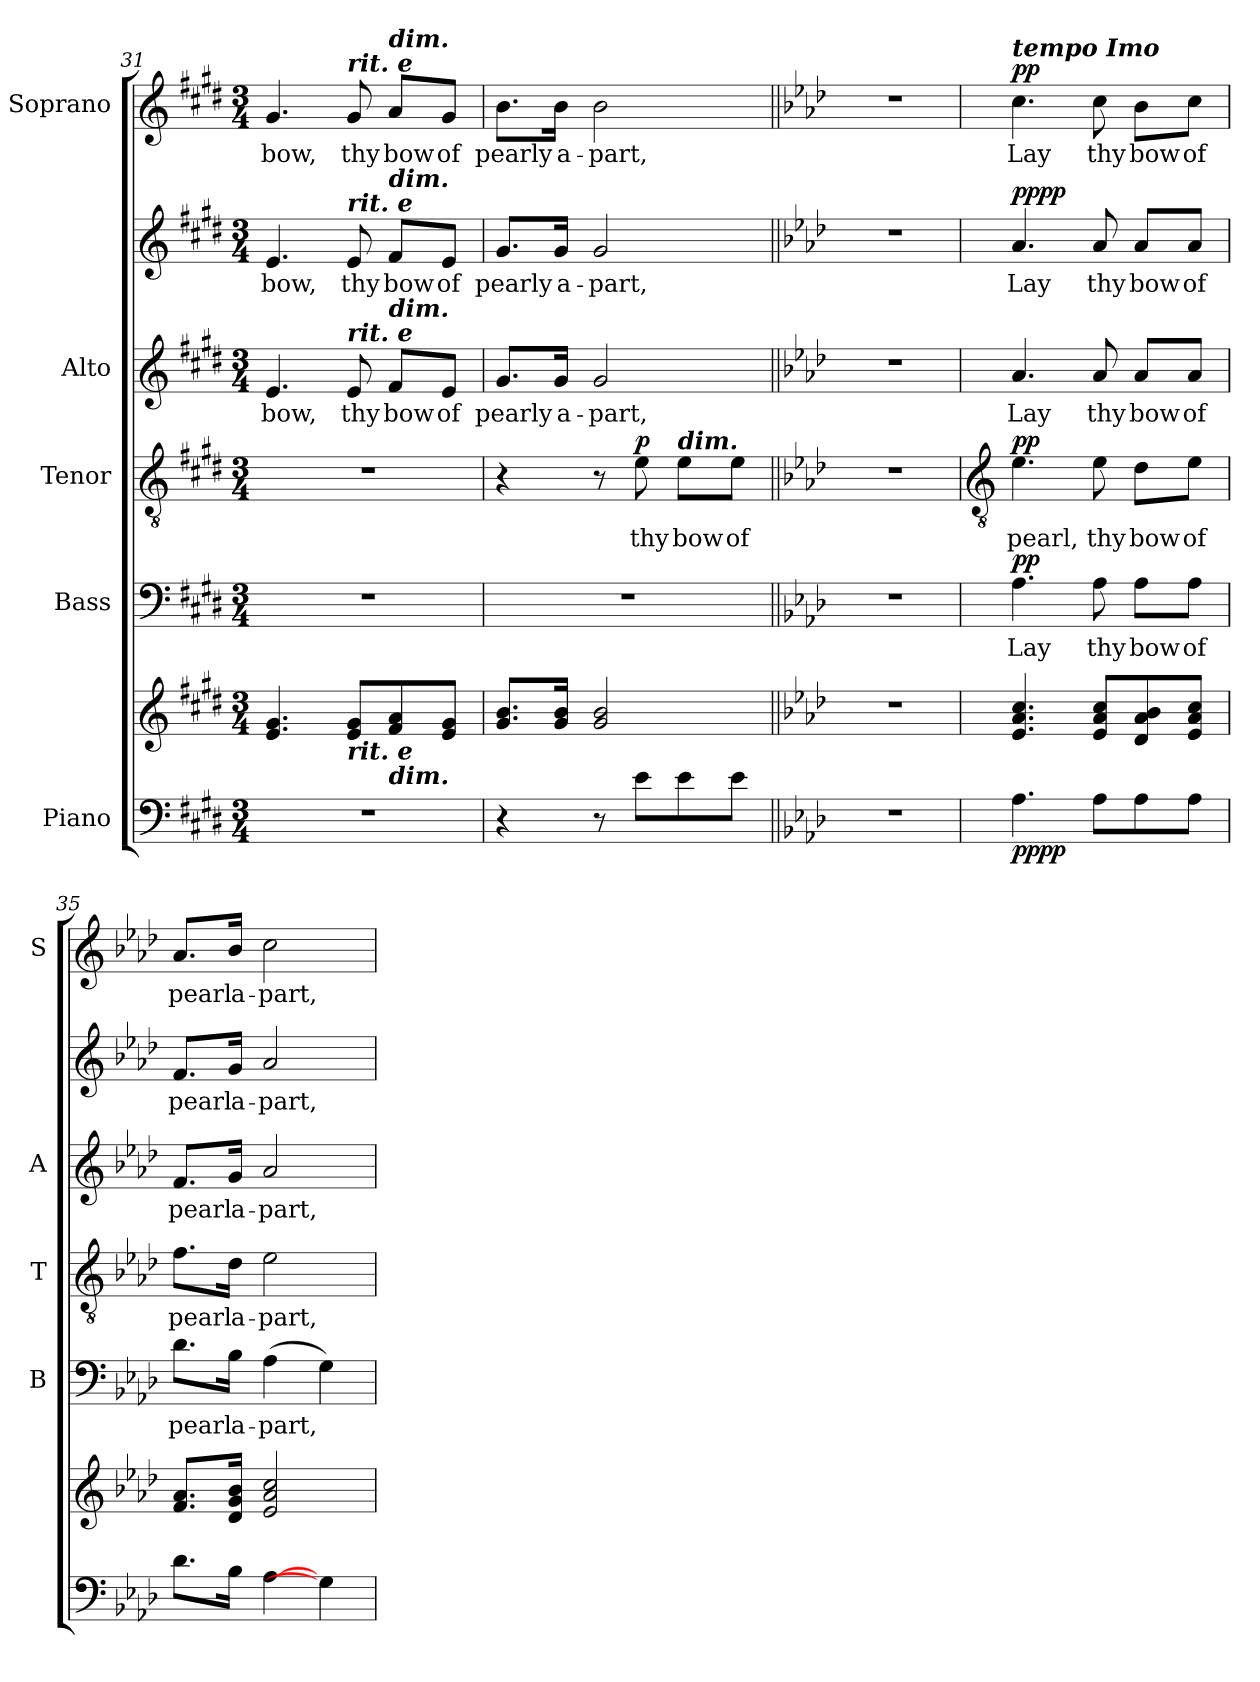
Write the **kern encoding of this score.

**kern	**kern	**dynam	**kern	**text	**dynam	**kern	**text	**dynam	**kern	**text	**kern	**text	**dynam	**kern	**text	**dynam
*part5	*part5	*part5	*part4	*part4	*part4	*part3	*part3	*part3	*part2	*part2	*part2	*part2	*part2	*part1	*part1	*part1
*staff7	*staff6	*staff6/7	*staff5	*staff5	*staff5	*staff4	*staff4	*staff4	*staff3	*staff3	*staff2	*staff2	*staff2/3	*staff1	*staff1	*staff1
*I"Piano	*	*	*I"Bass	*	*	*I"Tenor	*	*	*I"Alto	*	*	*	*	*I"Soprano	*	*
*	*	*	*I'B	*	*	*I'T	*	*	*I'A	*	*	*	*	*I'S	*	*
*clefF4	*clefG2	*	*clefF4	*	*	*clefGv2	*	*	*	*	*clefG2	*	*	*clefG2	*	*
*k[f#c#g#d#]	*k[f#c#g#d#]	*	*k[f#c#g#d#]	*	*	*k[f#c#g#d#]	*	*	*k[f#c#g#d#]	*	*k[f#c#g#d#]	*	*	*k[f#c#g#d#]	*	*
*E:	*E:	*	*E:	*	*	*E:	*	*	*E:	*	*E:	*	*	*E:	*	*
*M3/4	*M3/4	*	*M3/4	*	*	*M3/4	*	*	*M3/4	*	*M3/4	*	*	*M3/4	*	*
=31	=31	=31	=31	=31	=31	=31	=31	=31	=31	=31	=31	=31	=31	=31	=31	=31
!LO:N:vis=1	!	!	!LO:N:vis=1	!	!	!LO:N:vis=1	!	!	!	!LO:LY:b	!	!LO:LY:b	!	!	!LO:LY:b	!
2.r	4.e 4.g#	.	2.r	.	.	2.r	.	.	4.e	bow,	4.e	bow,	.	4.g#	bow,	.
!	!	!	!	!	!	!	!	!	!	!	!	!	!	!LO:TX:a:Bi:t=rit. e	!	!
!	!	!	!	!	!	!	!	!	!	!	!LO:TX:a:Bi:t=rit. e	!	!	!	!	!
!	!	!	!	!	!	!	!	!	!LO:TX:a:Bi:t=rit. e	!	!	!	!	!	!	!
!	!LO:TX:b:Bi:t=rit. e	!	!	!	!	!	!	!	!	!	!	!	!	!	!	!
!	!	!	!	!	!	!	!	!	!	!LO:LY:b	!	!LO:LY:b	!	!	!LO:LY:b	!
.	8e 8g#L	.	.	.	.	.	.	.	8e	thy	8e	thy	.	8g#	thy	.
!	!	!	!	!	!	!	!	!	!	!	!	!	!	!LO:TX:a:Bi:t=dim.	!	!
!	!	!	!	!	!	!	!	!	!	!	!LO:TX:a:Bi:t=dim.	!	!	!	!	!
!	!	!	!	!	!	!	!	!	!LO:TX:a:Bi:t=dim.	!	!	!	!	!	!	!
!	!LO:TX:b:Bi:t=dim.	!	!	!	!	!	!	!	!	!	!	!	!	!	!	!
!	!	!	!	!	!	!	!	!	!	!LO:LY:b	!	!LO:LY:b	!	!	!LO:LY:b	!
.	8f# 8a	.	.	.	.	.	.	.	8f#/L	bow	8f#/L	bow	.	8a/L	bow	.
!	!	!	!	!	!	!	!	!	!	!LO:LY:b	!	!LO:LY:b	!	!	!LO:LY:b	!
.	8e 8g#J	.	.	.	.	.	.	.	8e/J	of	8e/J	of	.	8g#/J	of	.
=32	=32	=32	=32	=32	=32	=32	=32	=32	=32	=32	=32	=32	=32	=32	=32	=32
!	!	!	!LO:N:vis=1	!	!	!	!	!	!	!LO:LY:b	!	!LO:LY:b	!	!	!LO:LY:b	!
4r	8.g# 8.bL	.	2.r	.	.	4r	.	.	8.g#/L	pearly	8.g#/L	pearly	.	8.b\L	pearly	.
!	!	!	!	!	!	!	!	!	!	!LO:LY:b	!	!LO:LY:b	!	!	!LO:LY:b	!
.	16g# 16bJ	.	.	.	.	.	.	.	16g#/Jk	a-	16g#/Jk	a-	.	16b\Jk	a-	.
!	!	!	!	!	!	!	!	!	!	!LO:LY:b	!	!LO:LY:b	!	!	!LO:LY:b	!
8r	2g# 2b	.	.	.	.	8r	.	.	2g#	-part,	2g#	-part,	.	2b	-part,	.
!	!	!	!	!	!	!	!LO:LY:b	!LO:DY:b	!	!	!	!	!	!	!	!
8eL	.	.	.	.	.	8e	thy	p	.	.	.	.	.	.	.	.
!	!	!	!	!	!	!LO:TX:a:Bi:t=dim.	!	!	!	!	!	!	!	!	!	!
!	!	!	!	!	!	!	!LO:LY:b	!	!	!	!	!	!	!	!	!
8e	.	.	.	.	.	8e\L	bow	.	.	.	.	.	.	.	.	.
!	!	!	!	!	!	!	!LO:LY:b	!	!	!	!	!	!	!	!	!
8eJ	.	.	.	.	.	8e\J	of	.	.	.	.	.	.	.	.	.
=33||	=33||	=33||	=33||	=33||	=33||	=33||	=33||	=33||	=33||	=33||	=33||	=33||	=33||	=33||	=33||	=33||
*k[b-e-a-d-]	*k[b-e-a-d-]	*	*k[b-e-a-d-]	*	*	*k[b-e-a-d-]	*	*	*k[b-e-a-d-]	*	*k[b-e-a-d-]	*	*	*k[b-e-a-d-]	*	*
*A-:	*A-:	*	*A-:	*	*	*A-:	*	*	*A-:	*	*A-:	*	*	*A-:	*	*
2.r	2.r	.	2.r	.	.	2.r	.	.	2.r	.	2.r	.	.	2.r	.	.
!!LO:LB:g=z
=34	=34	=34	=34	=34	=34	=34	=34	=34	=34	=34	=34	=34	=34	=34	=34	=34
*	*	*	*	*	*	*clefGv2	*	*	*	*	*	*	*	*	*	*
!	!	!	!	!	!	!	!	!	!	!	!	!	!	!LO:TX:a:Bi:t=tempo Imo	!	!
!	!	!LO:DY:b=2	!	!LO:LY:b	!	!	!LO:LY:b	!	!	!LO:LY:b	!	!LO:LY:b	!	!	!LO:LY:b	!
!	!	!LO:DY:n=1:b	!	!	!LO:DY:b	!	!	!LO:DY:b	!	!	!	!	!LO:DY:b=2	!	!	!
!	!	!	!	!	!	!	!	!	!	!	!	!	!LO:DY:n=1:b	!	!	!LO:DY:b
4.A-\	4.e- 4.a- 4.cc	pp pp	4.A-	Lay	pp	4.e-	pearl,	pp	4.a-	Lay	4.a-	Lay	pp pp	4.cc	Lay	pp
!	!	!	!	!LO:LY:b	!	!	!LO:LY:b	!	!	!LO:LY:b	!	!LO:LY:b	!	!	!LO:LY:b	!
8A-L	8e- 8a- 8ccL	.	8A-	thy	.	8e-	thy	.	8a-	thy	8a-	thy	.	8cc	thy	.
!	!	!	!	!LO:LY:b	!	!	!LO:LY:b	!	!	!LO:LY:b	!	!LO:LY:b	!	!	!LO:LY:b	!
8A-	8d- 8a- 8b-	.	8A-\L	bow	.	8d-\L	bow	.	8a-/L	bow	8a-/L	bow	.	8b-\L	bow	.
!	!	!	!	!LO:LY:b	!	!	!LO:LY:b	!	!	!LO:LY:b	!	!LO:LY:b	!	!	!LO:LY:b	!
8A-J	8e- 8a- 8ccJ	.	8A-\J	of	.	8e-\J	of	.	8a-/J	of	8a-/J	of	.	8cc\J	of	.
=35	=35	=35	=35	=35	=35	=35	=35	=35	=35	=35	=35	=35	=35	=35	=35	=35
!	!	!	!	!LO:LY:b	!	!	!LO:LY:b	!	!	!LO:LY:b	!	!LO:LY:b	!	!	!LO:LY:b	!
8.d-L	8.f 8.a-L	.	8.d-\L	pearl	.	8.f\L	pearl	.	8.f/L	pearl	8.f/L	pearl	.	8.a-/L	pearl	.
!	!	!	!	!LO:LY:b	!	!	!LO:LY:b	!	!	!LO:LY:b	!	!LO:LY:b	!	!	!LO:LY:b	!
16B-J	16d- 16g 16b-J	.	16B-\Jk	a-	.	16d-\Jk	a-	.	16g/Jk	a-	16g/Jk	a-	.	16b-/Jk	a-	.
!	!	!	!	!LO:LY:b	!	!	!LO:LY:b	!	!	!LO:LY:b	!	!LO:LY:b	!	!	!LO:LY:b	!
[4A-	2e- 2a- 2cc	.	(>4A-	-part,	.	2e-	-part,	.	2a-	-part,	2a-	-part,	.	2cc	-part,	.
4G]	.	.	4G)	.	.	.	.	.	.	.	.	.	.	.	.	.
=	=	=	=	=	=	=	=	=	=	=	=	=	=	=	=	=
*-	*-	*-	*-	*-	*-	*-	*-	*-	*-	*-	*-	*-	*-	*-	*-	*-
